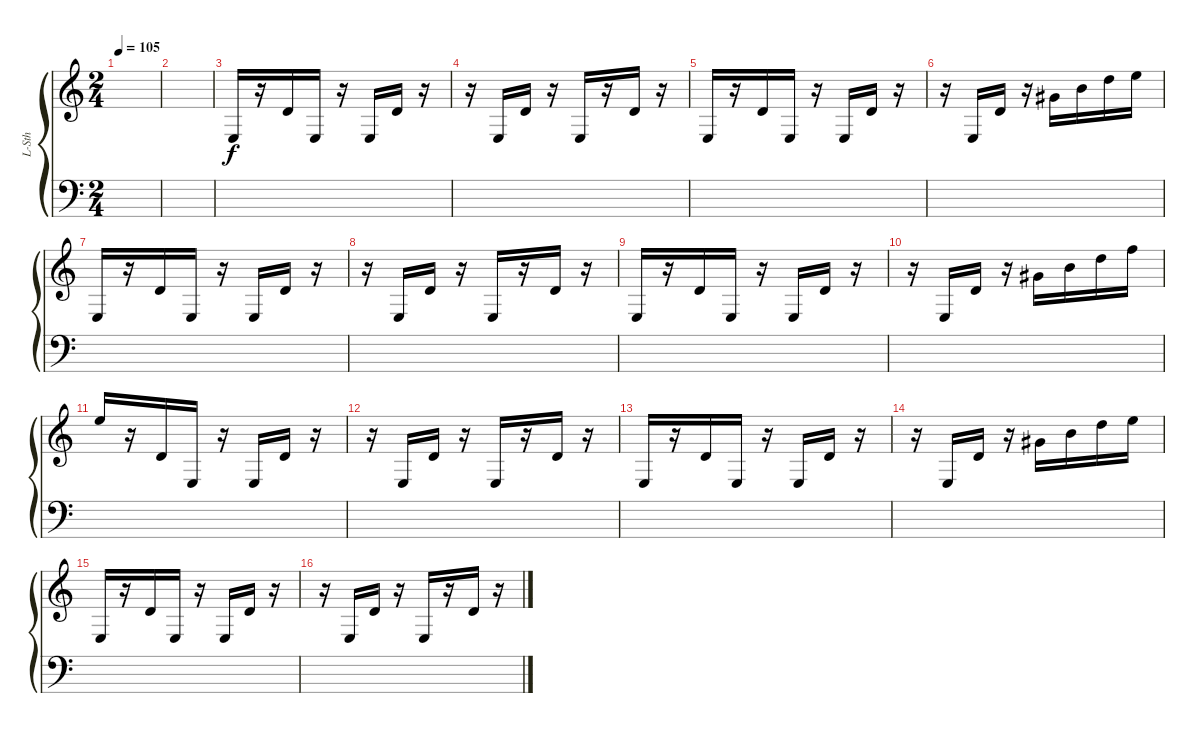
\defaultSystemsLayout 4
\bracketExtendMode groupsimilarinstruments
\otherSystemsTrackNameOrientation horizontal
\track ("Mr. Hammer" "L-Sth") {instrument lead7fifths}
\staff {score}
\tuning (E4 B3 G3 D3 A2 E2)
\ts (2 4)
\tempo 105
\clef g2
\ks c
|
|
7.5.16 r.16 3.2.16 2.4.16 r.16 2.4.16 3.2.16 r.16 |
r.16 2.4.16 3.2.16 r.16 2.4.16 r.16 3.2.16 r.16 |
2.4.16 r.16 3.2.16 2.4.16 r.16 2.4.16 3.2.16 r.16 |
r.16 2.4.16 3.2.16 r.16 4.1{acc #}.16 7.1.16 10.1.16 12.1.16 |
12.6.16 r.16 3.2.16 2.4.16 r.16 2.4.16 3.2.16 r.16 |
r.16 2.4.16 3.2.16 r.16 2.4.16 r.16 3.2.16 r.16 |
2.4.16 r.16 3.2.16 2.4.16 r.16 2.4.16 3.2.16 r.16 |
r.16 2.4.16 3.2.16 r.16 4.1{acc #}.16 7.1.16 10.1.16 13.1.16 |
12.1.16 r.16 3.2.16 2.4.16 r.16 2.4.16 3.2.16 r.16 |
r.16 2.4.16 3.2.16 r.16 2.4.16 r.16 3.2.16 r.16 |
2.4.16 r.16 3.2.16 2.4.16 r.16 2.4.16 3.2.16 r.16 |
r.16 2.4.16 3.2.16 r.16 4.1{acc #}.16 7.1.16 10.1.16 12.1.16 |
12.6.16 r.16 3.2.16 2.4.16 r.16 2.4.16 3.2.16 r.16 |
r.16 2.4.16 3.2.16 r.16 2.4.16 r.16 3.2.16 r.16
\staff {score}
\tuning (E4 B3 G3 D3 A2 E2)
\clef f4
\ottava regular
\simile none
\ks c
|
|
|
|
|
|
|
|
|
|
|
|
|
|
|
